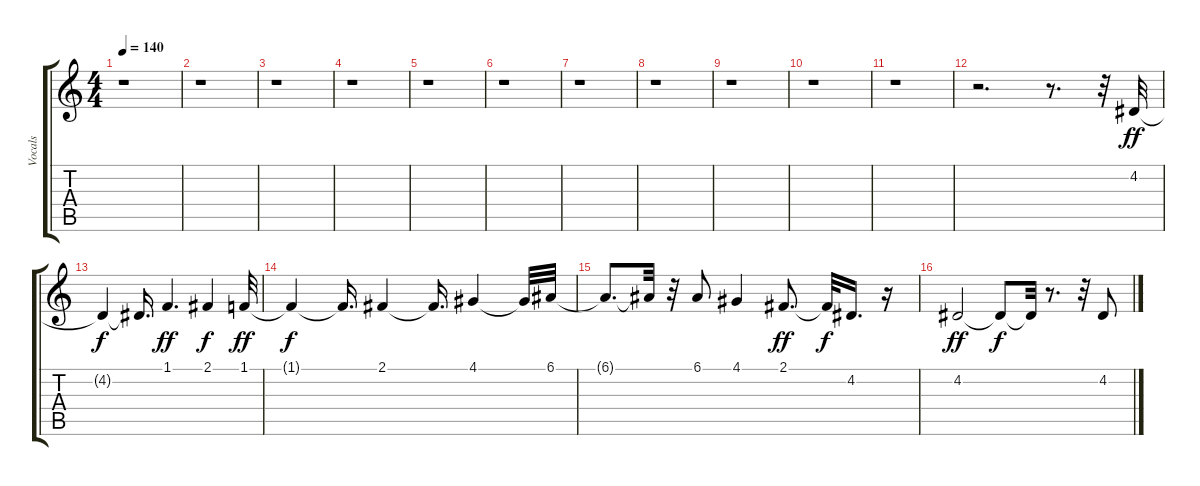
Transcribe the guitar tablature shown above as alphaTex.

\track ("Vocals" "Vocals") {instrument accordion}
\staff {score tabs}
\tuning (E4 B3 G3 D3 A2 E2) {hide}
\ts (4 4)
\tempo 140
\clef g2
\ks c
r.1{dy f} |
r.1 |
r.1 |
r.1 |
r.1 |
r.1 |
r.1 |
r.1 |
r.1 |
r.1 |
r.1 |
r.2{d} r.8{d} r.32 4.2.32{dy ff} |
4.2{t}.4{dy f} 4.2{t}.16{d} 1.1.4{d dy ff} 2.1.4{dy f} 1.1.32{dy ff} |
1.1{t}.4{dy f} 1.1{t}.16{d} 2.1.4 2.1{t}.16{d} 4.1.4 4.1{t}.32 6.1.32 |
6.1{t}.8{d} 6.1{t}.32 r.32 6.1.8 4.1.4 2.1.8{d dy ff} 2.1{t}.32{dy f} 4.2.16{d} r.16 |
4.2.2{dy ff} 4.2{t}.8{dy f} 4.2{t}.32 r.8{d} r.32 4.2.8
